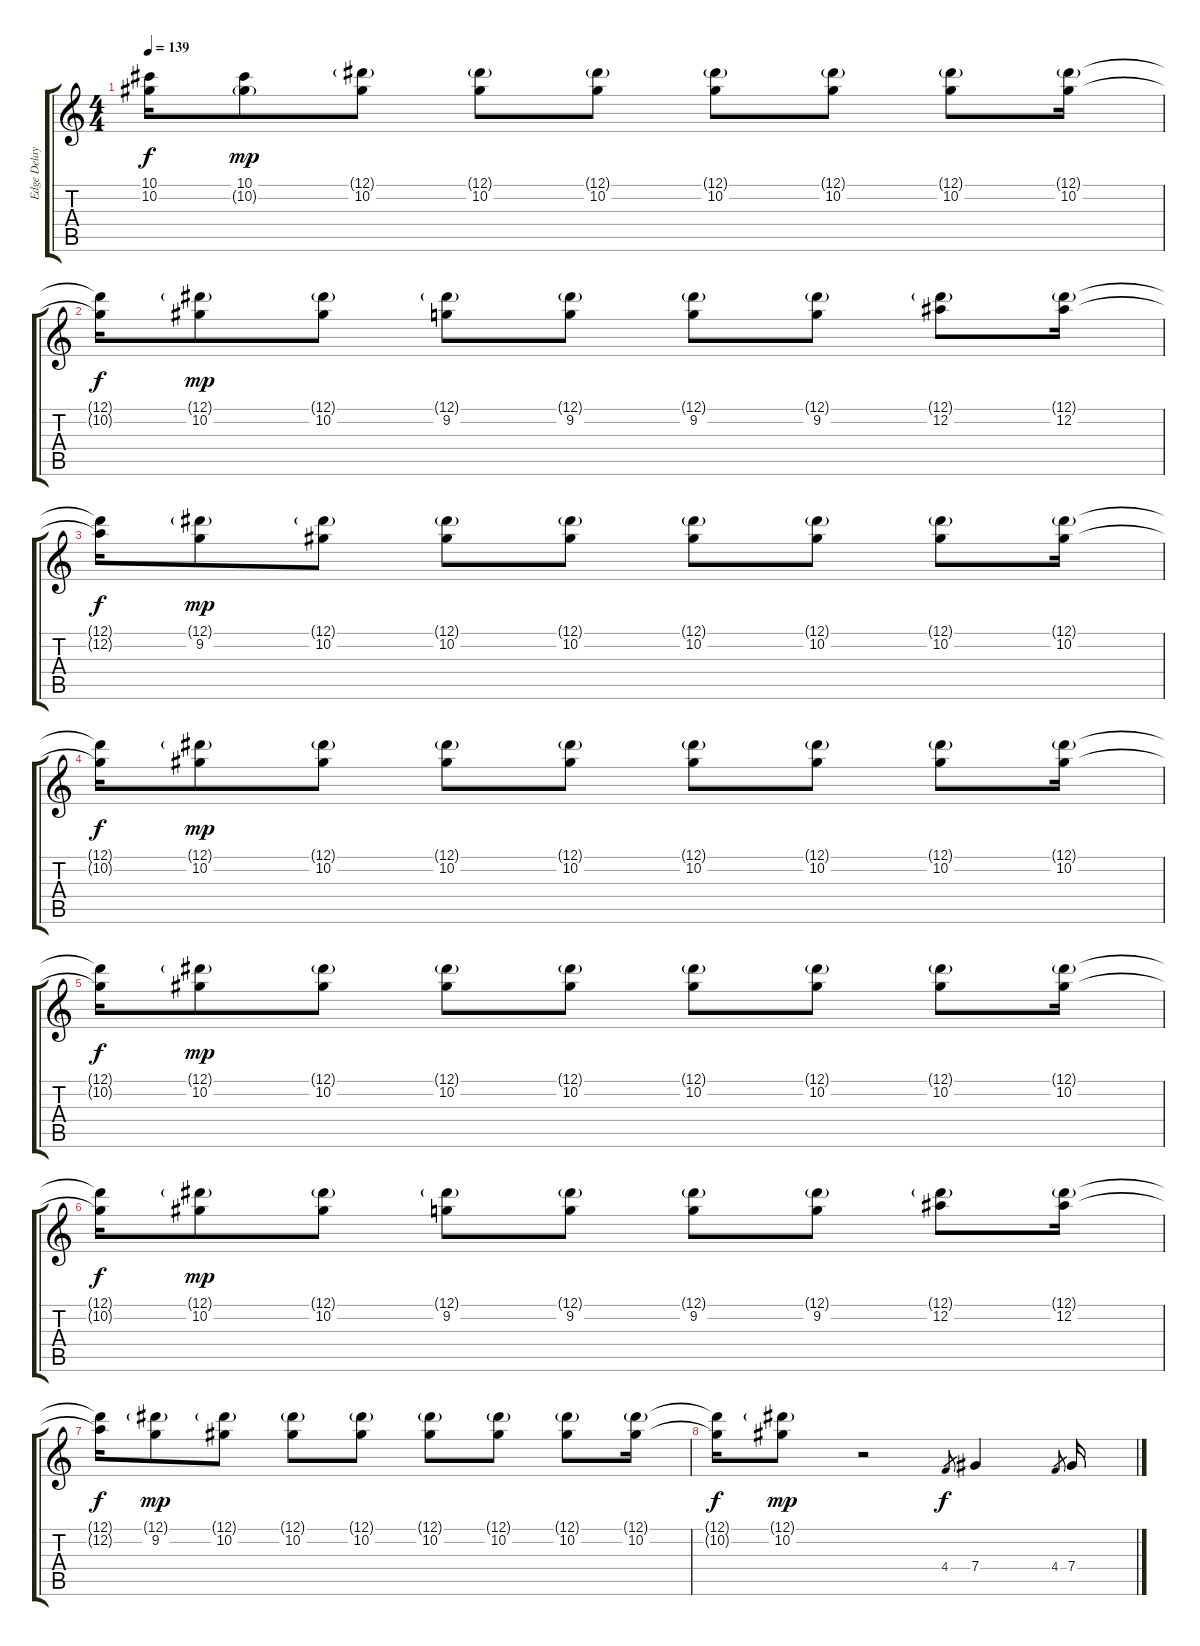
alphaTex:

\track ("Edge Delay 1" "Edge Delay") {instrument overdrivenguitar}
\staff {score tabs}
\tuning (Eb4 Bb3 Gb3 Db3 Ab2 Eb2) {hide}
\ts (4 4)
\tempo 139
\clef g2
\ks c
(10.1{t} 10.2{t}).16{dy f} (10.1 10.2{g}).8{dy mp} (12.1{g} 10.2).8 (12.1{g} 10.2).8 (12.1{g} 10.2).8 (12.1{g} 10.2).8 (12.1{g} 10.2).8 (12.1{g} 10.2).8 (12.1{g} 10.2).16 |
(12.1{t} 10.2{t}).16{dy f} (12.1{g} 10.2).8{dy mp} (12.1{g} 10.2).8 (12.1{g} 9.2).8 (12.1{g} 9.2).8 (12.1{g} 9.2).8 (12.1{g} 9.2).8 (12.1{g} 12.2).8 (12.1{g} 12.2).16 |
(12.1{t} 12.2{t}).16{dy f} (12.1{g} 9.2).8{dy mp} (12.1{g} 10.2).8 (12.1{g} 10.2).8 (12.1{g} 10.2).8 (12.1{g} 10.2).8 (12.1{g} 10.2).8 (12.1{g} 10.2).8 (12.1{g} 10.2).16 |
(12.1{t} 10.2{t}).16{dy f} (12.1{g} 10.2).8{dy mp} (12.1{g} 10.2).8 (12.1{g} 10.2).8 (12.1{g} 10.2).8 (12.1{g} 10.2).8 (12.1{g} 10.2).8 (12.1{g} 10.2).8 (12.1{g} 10.2).16 |
(12.1{t} 10.2{t}).16{dy f} (12.1{g} 10.2).8{dy mp} (12.1{g} 10.2).8 (12.1{g} 10.2).8 (12.1{g} 10.2).8 (12.1{g} 10.2).8 (12.1{g} 10.2).8 (12.1{g} 10.2).8 (12.1{g} 10.2).16 |
(12.1{t} 10.2{t}).16{dy f} (12.1{g} 10.2).8{dy mp} (12.1{g} 10.2).8 (12.1{g} 9.2).8 (12.1{g} 9.2).8 (12.1{g} 9.2).8 (12.1{g} 9.2).8 (12.1{g} 12.2).8 (12.1{g} 12.2).16 |
(12.1{t} 12.2{t}).16{dy f} (12.1{g} 9.2).8{dy mp} (12.1{g} 10.2).8 (12.1{g} 10.2).8 (12.1{g} 10.2).8 (12.1{g} 10.2).8 (12.1{g} 10.2).8 (12.1{g} 10.2).8 (12.1{g} 10.2).16 |
(12.1{t} 10.2{t}).16{dy f} (12.1{g} 10.2).8{dy mp} r.2 4.4.8{gr dy f} 7.4.4 4.4.8{gr} 7.4.16
